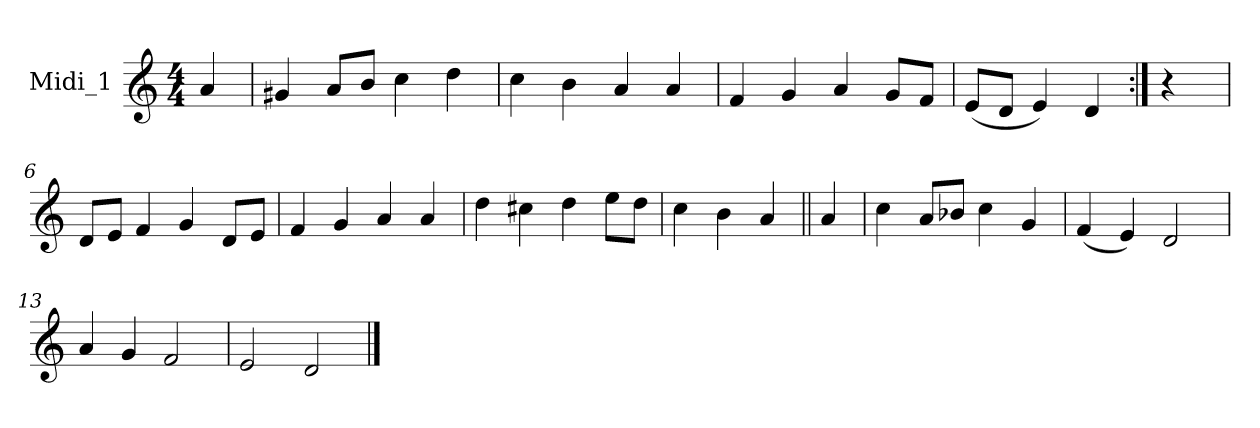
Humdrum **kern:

**kern
*part1
*staff1
*I"Midi_1
*clefG2
*k[]
*C:
*M4/4
=
4a
=1
4g#X
8aL
8bJ
4cc
4dd
=2
4cc
4b
4a
4a
=3
4f
4g
4a
8gL
8fJ
=4
(<8eL
8dJ
4e)
4d
!!LO:LB:g=z
=5:|!
4r
=6
8dL
8eJ
4f
4g
8dL
8eJ
=7
4f
4g
4a
4a
=8
4dd
4cc#X
4dd
8eeL
8ddJ
=9
4cc
4b
4a
!!LO:LB:g=z
=10||
4a
=11
4cc
8aL
8b-XJ
4cc
4g
=12
(<4f
4e)
2d
=13
4a
4g
2f
=14
2e
2d
==
*-
